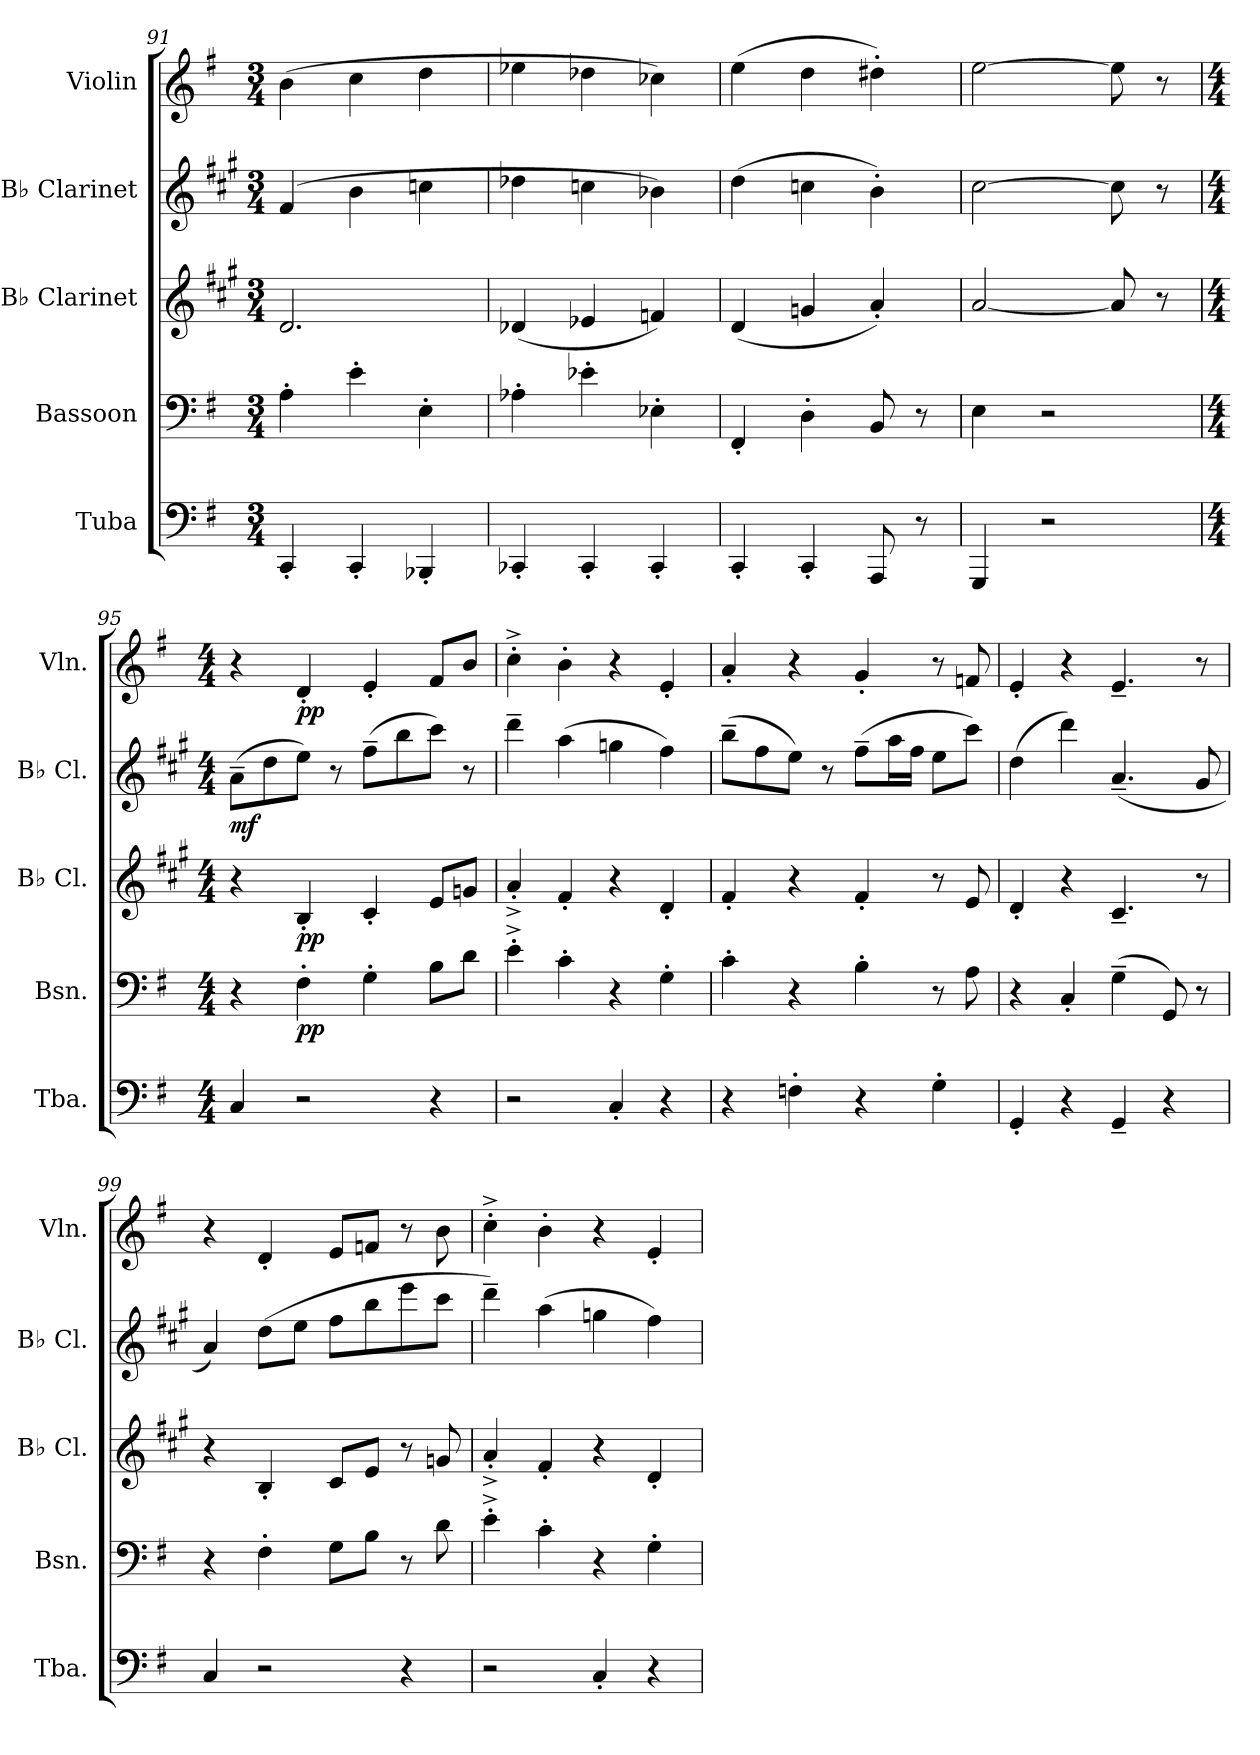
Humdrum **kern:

**kern	**kern	**dynam	**kern	**dynam	**kern	**dynam	**kern	**dynam
*part5	*part4	*part4	*part3	*part3	*part2	*part2	*part1	*part1
*staff5	*staff4	*staff4	*staff3	*staff3	*staff2	*staff2	*staff1	*staff1
*I"Tuba	*I"Bassoon	*	*I"B♭ Clarinet	*	*I"B♭ Clarinet	*	*I"Violin	*
*I'Tba.	*I'Bsn.	*	*I'B♭ Cl.	*	*I'B♭ Cl.	*	*I'Vln.	*
*clefF4	*clefF4	*	*clefG2	*	*clefG2	*	*clefG2	*
*	*	*	*ITrd1c2	*	*ITrd1c2	*	*	*
*k[f#]	*k[f#]	*	*k[f#]	*	*k[f#]	*	*k[f#]	*
*M3/4	*M3/4	*	*M3/4	*	*M3/4	*	*M3/4	*
=91	=91	=91	=91	=91	=91	=91	=91	=91
4CC'/	4A'\	.	2.c/	.	(4e/	.	(4b\	.
4CC'/	4e'\	.	.	.	4a\	.	4cc\	.
4BBB-X'/	4E'\	.	.	.	4b-X\	.	4dd\	.
=92	=92	=92	=92	=92	=92	=92	=92	=92
4CC-X'/	4A-X'\	.	(4c-X/	.	4cc-X\	.	4ee-X\	.
4CC-'/	4e-X'\	.	4d-X/	.	4b-X\	.	4dd-X\	.
4CC-'/	4E-X'\	.	4e-X/)	.	4a-X\)	.	4cc-X\)	.
=93	=93	=93	=93	=93	=93	=93	=93	=93
4CC'/	4FF#'/	.	(4c/	.	(4cc\	.	(4ee\	.
4CC'/	4D'\	.	4fn/	.	4b-X\	.	4dd\	.
8AAA/	8BB/	.	4g'/)	.	4a'\)	.	4dd#X'\)	.
8r	8r	.	.	.	.	.	.	.
=94	=94	=94	=94	=94	=94	=94	=94	=94
4GGG/	4E\	.	[2g/	.	[2b\	.	[2ee\	.
2r	2r	.	.	.	.	.	.	.
.	.	.	8g/]	.	8b\]	.	8ee\]	.
.	.	.	8r	.	8r	.	8r	.
!!LO:PB:g=z
=95	=95	=95	=95	=95	=95	=95	=95	=95
*M4/4	*M4/4	*	*M4/4	*	*M4/4	*	*M4/4	*
!	!	!	!	!	!	!LO:DY:b	!	!
4C/	4r	.	4r	.	(8g~\L	mf	4r	.
.	.	.	.	.	8cc\	.	.	.
!	!	!LO:DY:b	!	!LO:DY:b	!	!	!	!LO:DY:b
2r	4F#'\	pp	4A'/	pp	8dd\J)	.	4d'/	pp
.	.	.	.	.	8r	.	.	.
.	4G'\	.	4B'/	.	(8ee~\L	.	4e'/	.
.	.	.	.	.	8aa\	.	.	.
4r	8B\L	.	8d/L	.	8bb\J)	.	8f#/L	.
.	8d\J	.	8fn/J	.	8r	.	8b/J	.
=96	=96	=96	=96	=96	=96	=96	=96	=96
2r	4e'^\	.	4g'^/	.	4ccc~\	.	4cc'^\	.
.	4c'\	.	4e'/	.	(4gg\	.	4b'\	.
4C'/	4r	.	4r	.	4ffn\	.	4r	.
4r	4G'\	.	4c'/	.	4ee\)	.	4e'/	.
=97	=97	=97	=97	=97	=97	=97	=97	=97
4r	4c'\	.	4e'/	.	(8aa~\L	.	4a'/	.
.	.	.	.	.	8ee\	.	.	.
4Fn'\	4r	.	4r	.	8dd\J)	.	4r	.
.	.	.	.	.	8r	.	.	.
4r	4B'\	.	4e'/	.	(8ee~\L	.	4g'/	.
.	.	.	.	.	16gg\L	.	.	.
.	.	.	.	.	16ee\JJ	.	.	.
4G'\	8r	.	8r	.	8dd\L	.	8r	.
.	8A\	.	8d/	.	8bb\J)	.	8fn/	.
=98	=98	=98	=98	=98	=98	=98	=98	=98
4GG'/	4r	.	4c'/	.	(4cc\	.	4e'/	.
4r	4C'/	.	4r	.	4ccc\)	.	4r	.
4GG~/	(4G~\	.	4.B~/	.	(4.g~/	.	4.e~/	.
4r	8GG/)	.	.	.	.	.	.	.
.	8r	.	8r	.	8f#/	.	8r	.
=99	=99	=99	=99	=99	=99	=99	=99	=99
4C/	4r	.	4r	.	4g/)	.	4r	.
2r	4F#'\	.	4A'/	.	(8cc\L	.	4d'/	.
.	.	.	.	.	8dd\J	.	.	.
.	8G\L	.	8B/L	.	8ee\L	.	8e/L	.
.	8B\J	.	8d/J	.	8aa\	.	8fn/J	.
4r	8r	.	8r	.	8ddd\	.	8r	.
.	8d\	.	8fn/	.	8bb\J	.	8b\	.
!!LO:LB:g=z
=100	=100	=100	=100	=100	=100	=100	=100	=100
2r	4e'^\	.	4g'^/	.	4ccc~\)	.	4cc'^\	.
.	4c'\	.	4e'/	.	(4gg\	.	4b'\	.
4C'/	4r	.	4r	.	4ffn\	.	4r	.
4r	4G'\	.	4c'/	.	4ee\)	.	4e'/	.
=	=	=	=	=	=	=	=	=
*-	*-	*-	*-	*-	*-	*-	*-	*-
